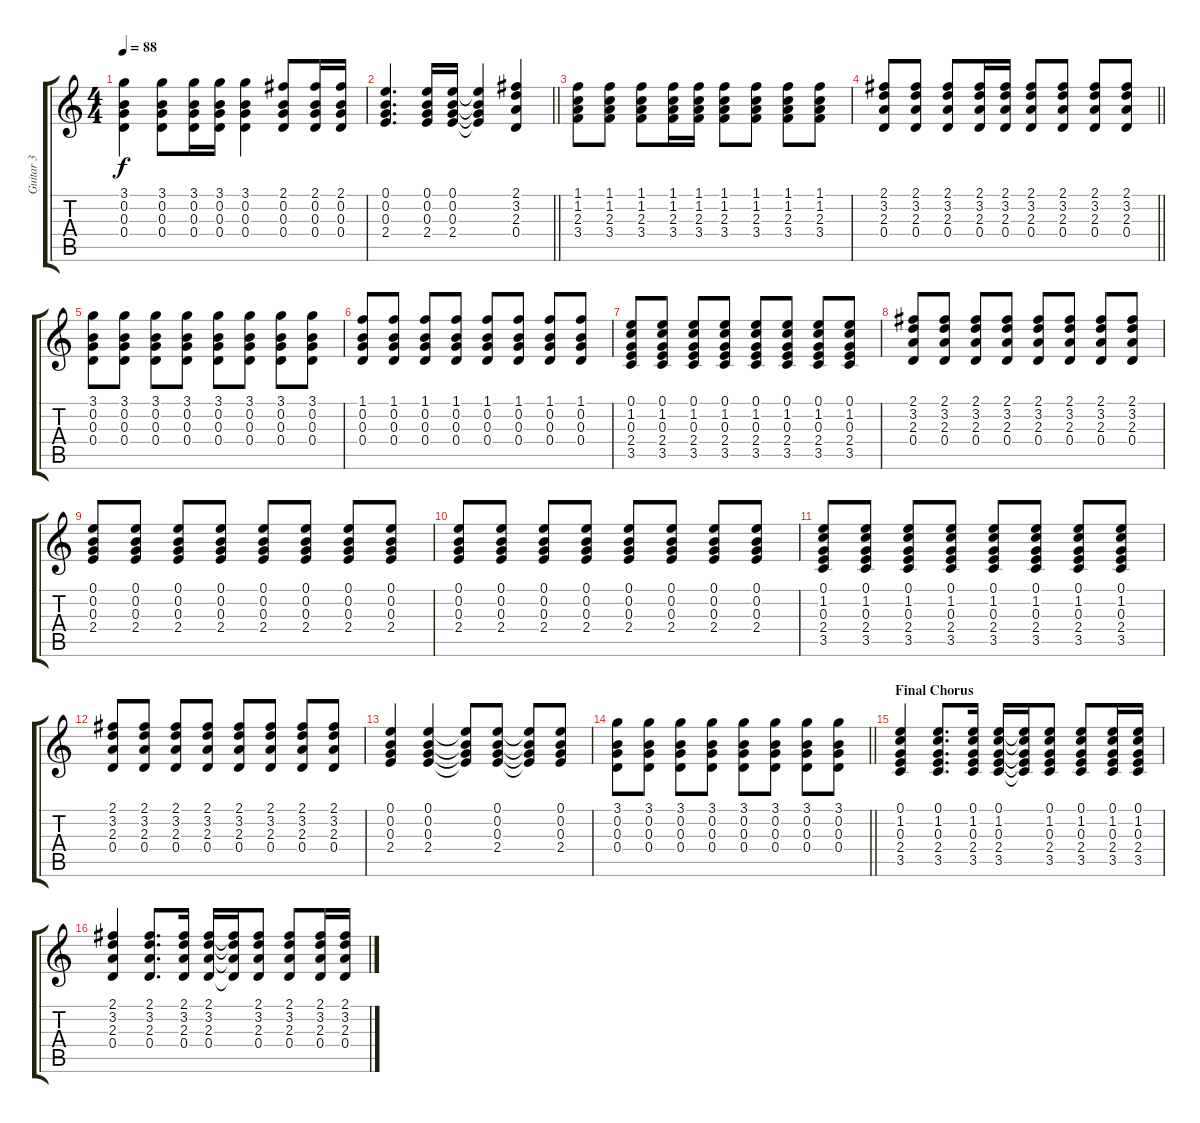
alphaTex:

\track ("Guitar 3" "Guitar 3") {instrument acousticguitarsteel}
\staff {score tabs}
\tuning (E4 B3 G3 D3 A2 E2) {hide}
\ts (4 4)
\tempo 88
\clef g2
\ks c
(3.1 0.2 0.3 0.4).4{dy f} (3.1 0.2 0.3 0.4).8 (3.1 0.2 0.3 0.4).16 (3.1 0.2 0.3 0.4).16 (3.1 0.2 0.3 0.4).4 (2.1 0.2 0.3 0.4).8 (2.1 0.2 0.3 0.4).16 (2.1 0.2 0.3 0.4).16 |
\barLineRight lightlight
(0.1 0.2 0.3 2.4).4{d} (0.1 0.2 0.3 2.4).16 (0.1 0.2 0.3 2.4).16 (0.1{t} 0.2{t} 0.3{t} 2.4{t}).4 (2.1 3.2 2.3 0.4).4 |
(1.1 1.2 2.3 3.4).8 (1.1 1.2 2.3 3.4).8 (1.1 1.2 2.3 3.4).8 (1.1 1.2 2.3 3.4).16 (1.1 1.2 2.3 3.4).16 (1.1 1.2 2.3 3.4).8 (1.1 1.2 2.3 3.4).8 (1.1 1.2 2.3 3.4).8 (1.1 1.2 2.3 3.4).8 |
\barLineRight lightlight
(2.1 3.2 2.3 0.4).8 (2.1 3.2 2.3 0.4).8 (2.1 3.2 2.3 0.4).8 (2.1 3.2 2.3 0.4).16 (2.1 3.2 2.3 0.4).16 (2.1 3.2 2.3 0.4).8 (2.1 3.2 2.3 0.4).8 (2.1 3.2 2.3 0.4).8 (2.1 3.2 2.3 0.4).8 |
(3.1 0.2 0.3 0.4).8 (3.1 0.2 0.3 0.4).8 (3.1 0.2 0.3 0.4).8 (3.1 0.2 0.3 0.4).8 (3.1 0.2 0.3 0.4).8 (3.1 0.2 0.3 0.4).8 (3.1 0.2 0.3 0.4).8 (3.1 0.2 0.3 0.4).8 |
(1.1 0.2 0.3 0.4).8 (1.1 0.2 0.3 0.4).8 (1.1 0.2 0.3 0.4).8 (1.1 0.2 0.3 0.4).8 (1.1 0.2 0.3 0.4).8 (1.1 0.2 0.3 0.4).8 (1.1 0.2 0.3 0.4).8 (1.1 0.2 0.3 0.4).8 |
(0.1 1.2 0.3 2.4 3.5).8 (0.1 1.2 0.3 2.4 3.5).8 (0.1 1.2 0.3 2.4 3.5).8 (0.1 1.2 0.3 2.4 3.5).8 (0.1 1.2 0.3 2.4 3.5).8 (0.1 1.2 0.3 2.4 3.5).8 (0.1 1.2 0.3 2.4 3.5).8 (0.1 1.2 0.3 2.4 3.5).8 |
(2.1 3.2 2.3 0.4).8 (2.1 3.2 2.3 0.4).8 (2.1 3.2 2.3 0.4).8 (2.1 3.2 2.3 0.4).8 (2.1 3.2 2.3 0.4).8 (2.1 3.2 2.3 0.4).8 (2.1 3.2 2.3 0.4).8 (2.1 3.2 2.3 0.4).8 |
(0.1 0.2 0.3 2.4).8 (0.1 0.2 0.3 2.4).8 (0.1 0.2 0.3 2.4).8 (0.1 0.2 0.3 2.4).8 (0.1 0.2 0.3 2.4).8 (0.1 0.2 0.3 2.4).8 (0.1 0.2 0.3 2.4).8 (0.1 0.2 0.3 2.4).8 |
(0.1 0.2 0.3 2.4).8 (0.1 0.2 0.3 2.4).8 (0.1 0.2 0.3 2.4).8 (0.1 0.2 0.3 2.4).8 (0.1 0.2 0.3 2.4).8 (0.1 0.2 0.3 2.4).8 (0.1 0.2 0.3 2.4).8 (0.1 0.2 0.3 2.4).8 |
(0.1 1.2 0.3 2.4 3.5).8 (0.1 1.2 0.3 2.4 3.5).8 (0.1 1.2 0.3 2.4 3.5).8 (0.1 1.2 0.3 2.4 3.5).8 (0.1 1.2 0.3 2.4 3.5).8 (0.1 1.2 0.3 2.4 3.5).8 (0.1 1.2 0.3 2.4 3.5).8 (0.1 1.2 0.3 2.4 3.5).8 |
(2.1 3.2 2.3 0.4).8 (2.1 3.2 2.3 0.4).8 (2.1 3.2 2.3 0.4).8 (2.1 3.2 2.3 0.4).8 (2.1 3.2 2.3 0.4).8 (2.1 3.2 2.3 0.4).8 (2.1 3.2 2.3 0.4).8 (2.1 3.2 2.3 0.4).8 |
(0.1 0.2 0.3 2.4).4 (0.1 0.2 0.3 2.4).4 (0.1{t} 0.2{t} 0.3{t} 2.4{t}).8 (0.1 0.2 0.3 2.4).8 (0.1{t} 0.2{t} 0.3{t} 2.4{t}).8 (0.1 0.2 0.3 2.4).8 |
\barLineRight lightlight
(3.1 0.2 0.3 0.4).8 (3.1 0.2 0.3 0.4).8 (3.1 0.2 0.3 0.4).8 (3.1 0.2 0.3 0.4).8 (3.1 0.2 0.3 0.4).8 (3.1 0.2 0.3 0.4).8 (3.1 0.2 0.3 0.4).8 (3.1 0.2 0.3 0.4).8 |
\section ("" "Final Chorus")
(0.1 1.2 0.3 2.4 3.5).4 (0.1 1.2 0.3 2.4 3.5).8{d} (0.1 1.2 0.3 2.4 3.5).16 (0.1 1.2 0.3 2.4 3.5).16 (0.1{t} 1.2{t} 0.3{t} 2.4{t} 3.5{t}).16 (0.1 1.2 0.3 2.4 3.5).8 (0.1 1.2 0.3 2.4 3.5).8 (0.1 1.2 0.3 2.4 3.5).16 (0.1 1.2 0.3 2.4 3.5).16 |
(2.1 3.2 2.3 0.4).4 (2.1 3.2 2.3 0.4).8{d} (2.1 3.2 2.3 0.4).16 (2.1 3.2 2.3 0.4).16 (2.1{t} 3.2{t} 2.3{t} 0.4{t}).16 (2.1 3.2 2.3 0.4).8 (2.1 3.2 2.3 0.4).8 (2.1 3.2 2.3 0.4).16 (2.1 3.2 2.3 0.4).16
